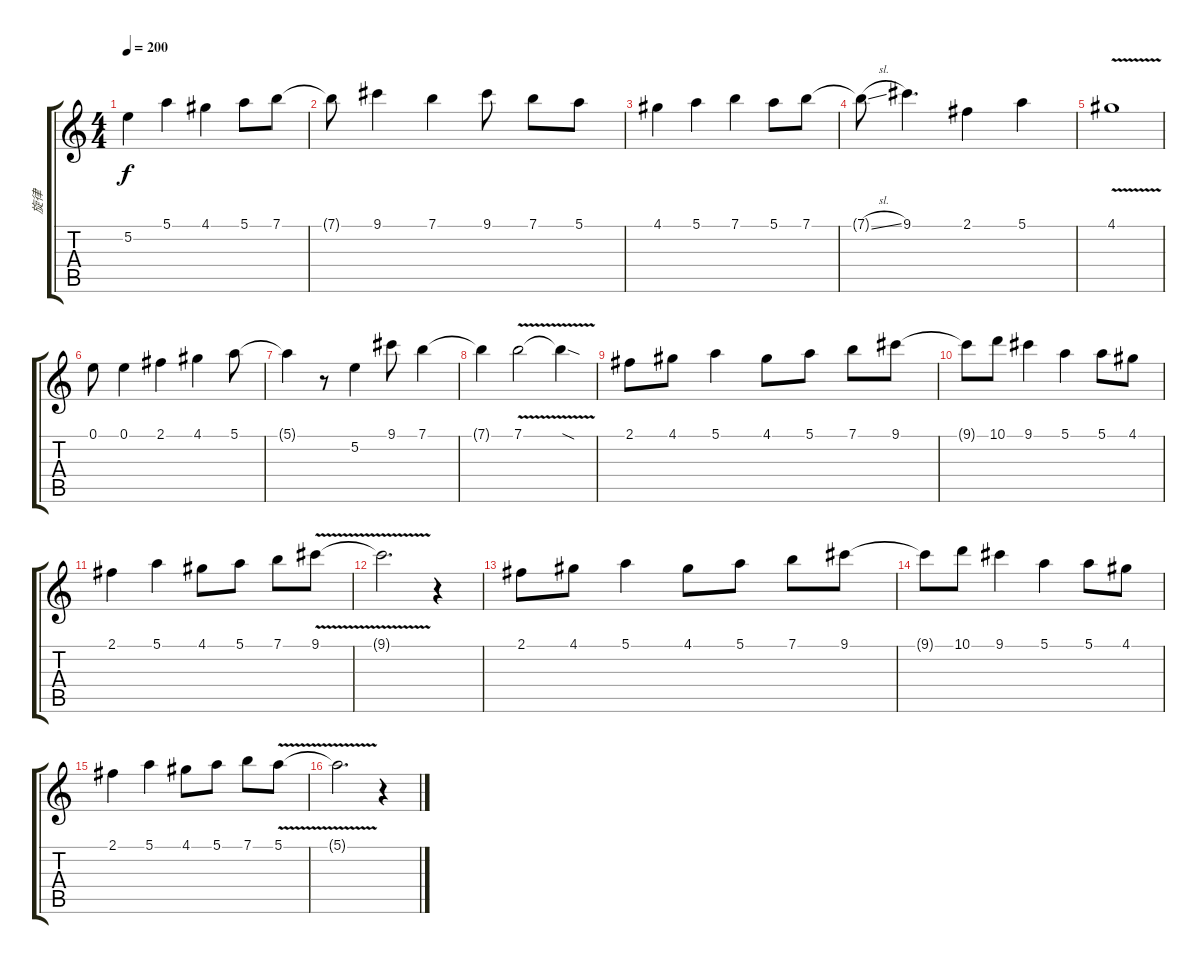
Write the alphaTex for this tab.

\track ("旋律" "旋律") {instrument overdrivenguitar}
\staff {score tabs}
\tuning (E4 B3 G3 D3 A2 E2) {hide}
\ts (4 4)
\tempo 200
\clef g2
\ks c
5.2.4{dy f} 5.1.4 4.1.4 5.1.8 7.1.8 |
7.1{t}.8 9.1.4 7.1.4 9.1.8 7.1.8 5.1.8 |
4.1.4 5.1.4 7.1.4 5.1.8 7.1.8 |
7.1{sl t}.8 9.1.4{d} 2.1.4 5.1.4 |
4.1{v}.1 |
0.1.8 0.1.4 2.1.4 4.1.4 5.1.8 |
5.1{t}.4 r.8 5.2.4 9.1.8 7.1.4 |
7.1{t}.4 7.1{v}.2 7.1{sod t}.4 |
2.1.8 4.1.8 5.1.4 4.1.8 5.1.8 7.1.8 9.1.8 |
9.1{t}.8 10.1.8 9.1.4 5.1.4 5.1.8 4.1.8 |
2.1.4 5.1.4 4.1.8 5.1.8 7.1.8 9.1{v}.8 |
9.1{t}.2{d} r.4 |
2.1.8 4.1.8 5.1.4 4.1.8 5.1.8 7.1.8 9.1.8 |
9.1{t}.8 10.1.8 9.1.4 5.1.4 5.1.8 4.1.8 |
2.1.4 5.1.4 4.1.8 5.1.8 7.1.8 5.1{v}.8 |
5.1{t}.2{d} r.4
